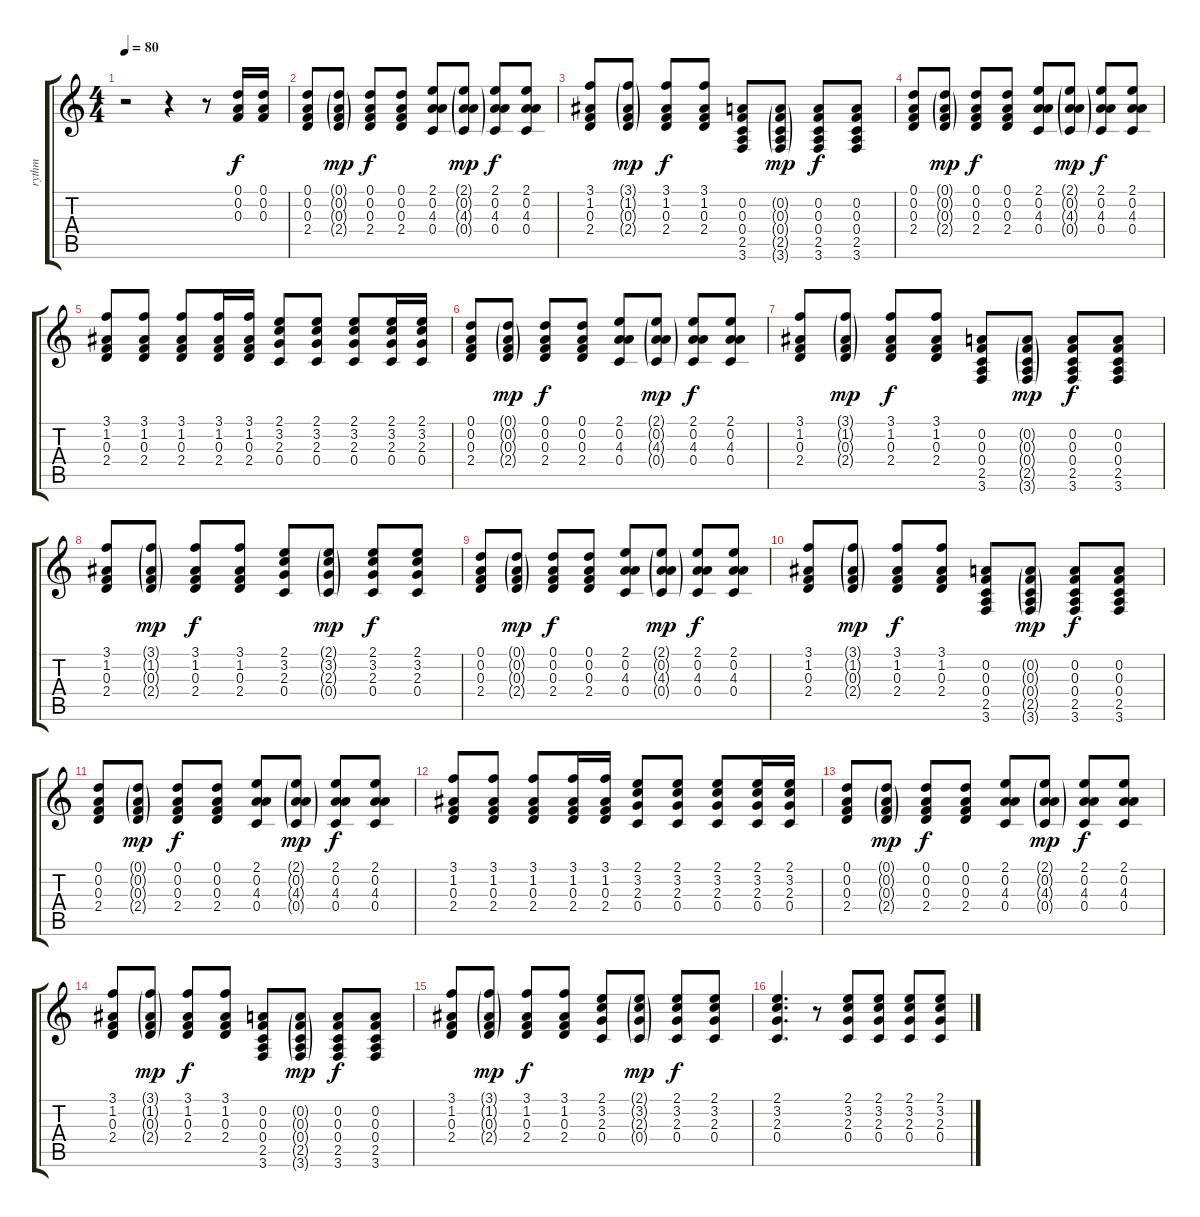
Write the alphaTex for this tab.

\track ("rythm" "rythm") {instrument acousticguitarsteel}
\staff {score tabs}
\tuning (D4 A3 F3 C3 G2 D2) {hide}
\ts (4 4)
\tempo 80
\clef g2
\ks c
r.2{dy f} r.4 r.8 (0.1 0.2 0.3).16 (0.1 0.2 0.3).16 |
(0.1 0.2 0.3 2.4).8 (0.1{g} 0.2{g} 0.3{g} 2.4{g}).8{dy mp} (0.1 0.2 0.3 2.4).8{dy f} (0.1 0.2 0.3 2.4).8 (2.1 0.2 4.3 0.4).8 (2.1{g} 0.2{g} 4.3{g} 0.4{g}).8{dy mp} (2.1 0.2 4.3 0.4).8{dy f} (2.1 0.2 4.3 0.4).8 |
(3.1 1.2 0.3 2.4).8 (3.1{g} 1.2{g} 0.3{g} 2.4{g}).8{dy mp} (3.1 1.2 0.3 2.4).8{dy f} (3.1 1.2 0.3 2.4).8 (0.2 0.3 0.4 2.5 3.6).8 (0.2{g} 0.3{g} 0.4{g} 2.5{g} 3.6{g}).8{dy mp} (0.2 0.3 0.4 2.5 3.6).8{dy f} (0.2 0.3 0.4 2.5 3.6).8 |
(0.1 0.2 0.3 2.4).8 (0.1{g} 0.2{g} 0.3{g} 2.4{g}).8{dy mp} (0.1 0.2 0.3 2.4).8{dy f} (0.1 0.2 0.3 2.4).8 (2.1 0.2 4.3 0.4).8 (2.1{g} 0.2{g} 4.3{g} 0.4{g}).8{dy mp} (2.1 0.2 4.3 0.4).8{dy f} (2.1 0.2 4.3 0.4).8 |
(3.1 1.2 0.3 2.4).8 (3.1 1.2 0.3 2.4).8 (3.1 1.2 0.3 2.4).8 (3.1 1.2 0.3 2.4).16 (3.1 1.2 0.3 2.4).16 (2.1 3.2 2.3 0.4).8 (2.1 3.2 2.3 0.4).8 (2.1 3.2 2.3 0.4).8 (2.1 3.2 2.3 0.4).16 (2.1 3.2 2.3 0.4).16 |
(0.1 0.2 0.3 2.4).8 (0.1{g} 0.2{g} 0.3{g} 2.4{g}).8{dy mp} (0.1 0.2 0.3 2.4).8{dy f} (0.1 0.2 0.3 2.4).8 (2.1 0.2 4.3 0.4).8 (2.1{g} 0.2{g} 4.3{g} 0.4{g}).8{dy mp} (2.1 0.2 4.3 0.4).8{dy f} (2.1 0.2 4.3 0.4).8 |
(3.1 1.2 0.3 2.4).8 (3.1{g} 1.2{g} 0.3{g} 2.4{g}).8{dy mp} (3.1 1.2 0.3 2.4).8{dy f} (3.1 1.2 0.3 2.4).8 (0.2 0.3 0.4 2.5 3.6).8 (0.2{g} 0.3{g} 0.4{g} 2.5{g} 3.6{g}).8{dy mp} (0.2 0.3 0.4 2.5 3.6).8{dy f} (0.2 0.3 0.4 2.5 3.6).8 |
(3.1 1.2 0.3 2.4).8 (3.1{g} 1.2{g} 0.3{g} 2.4{g}).8{dy mp} (3.1 1.2 0.3 2.4).8{dy f} (3.1 1.2 0.3 2.4).8 (2.1 3.2 2.3 0.4).8 (2.1{g} 3.2{g} 2.3{g} 0.4{g}).8{dy mp} (2.1 3.2 2.3 0.4).8{dy f} (2.1 3.2 2.3 0.4).8 |
(0.1 0.2 0.3 2.4).8 (0.1{g} 0.2{g} 0.3{g} 2.4{g}).8{dy mp} (0.1 0.2 0.3 2.4).8{dy f} (0.1 0.2 0.3 2.4).8 (2.1 0.2 4.3 0.4).8 (2.1{g} 0.2{g} 4.3{g} 0.4{g}).8{dy mp} (2.1 0.2 4.3 0.4).8{dy f} (2.1 0.2 4.3 0.4).8 |
(3.1 1.2 0.3 2.4).8 (3.1{g} 1.2{g} 0.3{g} 2.4{g}).8{dy mp} (3.1 1.2 0.3 2.4).8{dy f} (3.1 1.2 0.3 2.4).8 (0.2 0.3 0.4 2.5 3.6).8 (0.2{g} 0.3{g} 0.4{g} 2.5{g} 3.6{g}).8{dy mp} (0.2 0.3 0.4 2.5 3.6).8{dy f} (0.2 0.3 0.4 2.5 3.6).8 |
(0.1 0.2 0.3 2.4).8 (0.1{g} 0.2{g} 0.3{g} 2.4{g}).8{dy mp} (0.1 0.2 0.3 2.4).8{dy f} (0.1 0.2 0.3 2.4).8 (2.1 0.2 4.3 0.4).8 (2.1{g} 0.2{g} 4.3{g} 0.4{g}).8{dy mp} (2.1 0.2 4.3 0.4).8{dy f} (2.1 0.2 4.3 0.4).8 |
(3.1 1.2 0.3 2.4).8 (3.1 1.2 0.3 2.4).8 (3.1 1.2 0.3 2.4).8 (3.1 1.2 0.3 2.4).16 (3.1 1.2 0.3 2.4).16 (2.1 3.2 2.3 0.4).8 (2.1 3.2 2.3 0.4).8 (2.1 3.2 2.3 0.4).8 (2.1 3.2 2.3 0.4).16 (2.1 3.2 2.3 0.4).16 |
(0.1 0.2 0.3 2.4).8 (0.1{g} 0.2{g} 0.3{g} 2.4{g}).8{dy mp} (0.1 0.2 0.3 2.4).8{dy f} (0.1 0.2 0.3 2.4).8 (2.1 0.2 4.3 0.4).8 (2.1{g} 0.2{g} 4.3{g} 0.4{g}).8{dy mp} (2.1 0.2 4.3 0.4).8{dy f} (2.1 0.2 4.3 0.4).8 |
(3.1 1.2 0.3 2.4).8 (3.1{g} 1.2{g} 0.3{g} 2.4{g}).8{dy mp} (3.1 1.2 0.3 2.4).8{dy f} (3.1 1.2 0.3 2.4).8 (0.2 0.3 0.4 2.5 3.6).8 (0.2{g} 0.3{g} 0.4{g} 2.5{g} 3.6{g}).8{dy mp} (0.2 0.3 0.4 2.5 3.6).8{dy f} (0.2 0.3 0.4 2.5 3.6).8 |
(3.1 1.2 0.3 2.4).8 (3.1{g} 1.2{g} 0.3{g} 2.4{g}).8{dy mp} (3.1 1.2 0.3 2.4).8{dy f} (3.1 1.2 0.3 2.4).8 (2.1 3.2 2.3 0.4).8 (2.1{g} 3.2{g} 2.3{g} 0.4{g}).8{dy mp} (2.1 3.2 2.3 0.4).8{dy f} (2.1 3.2 2.3 0.4).8 |
(2.1 3.2 2.3 0.4).4{d} r.8{volume 4} (2.1 3.2 2.3 0.4).8{volume 8} (2.1 3.2 2.3 0.4).8 (2.1 3.2 2.3 0.4).8 (2.1 3.2 2.3 0.4).8
